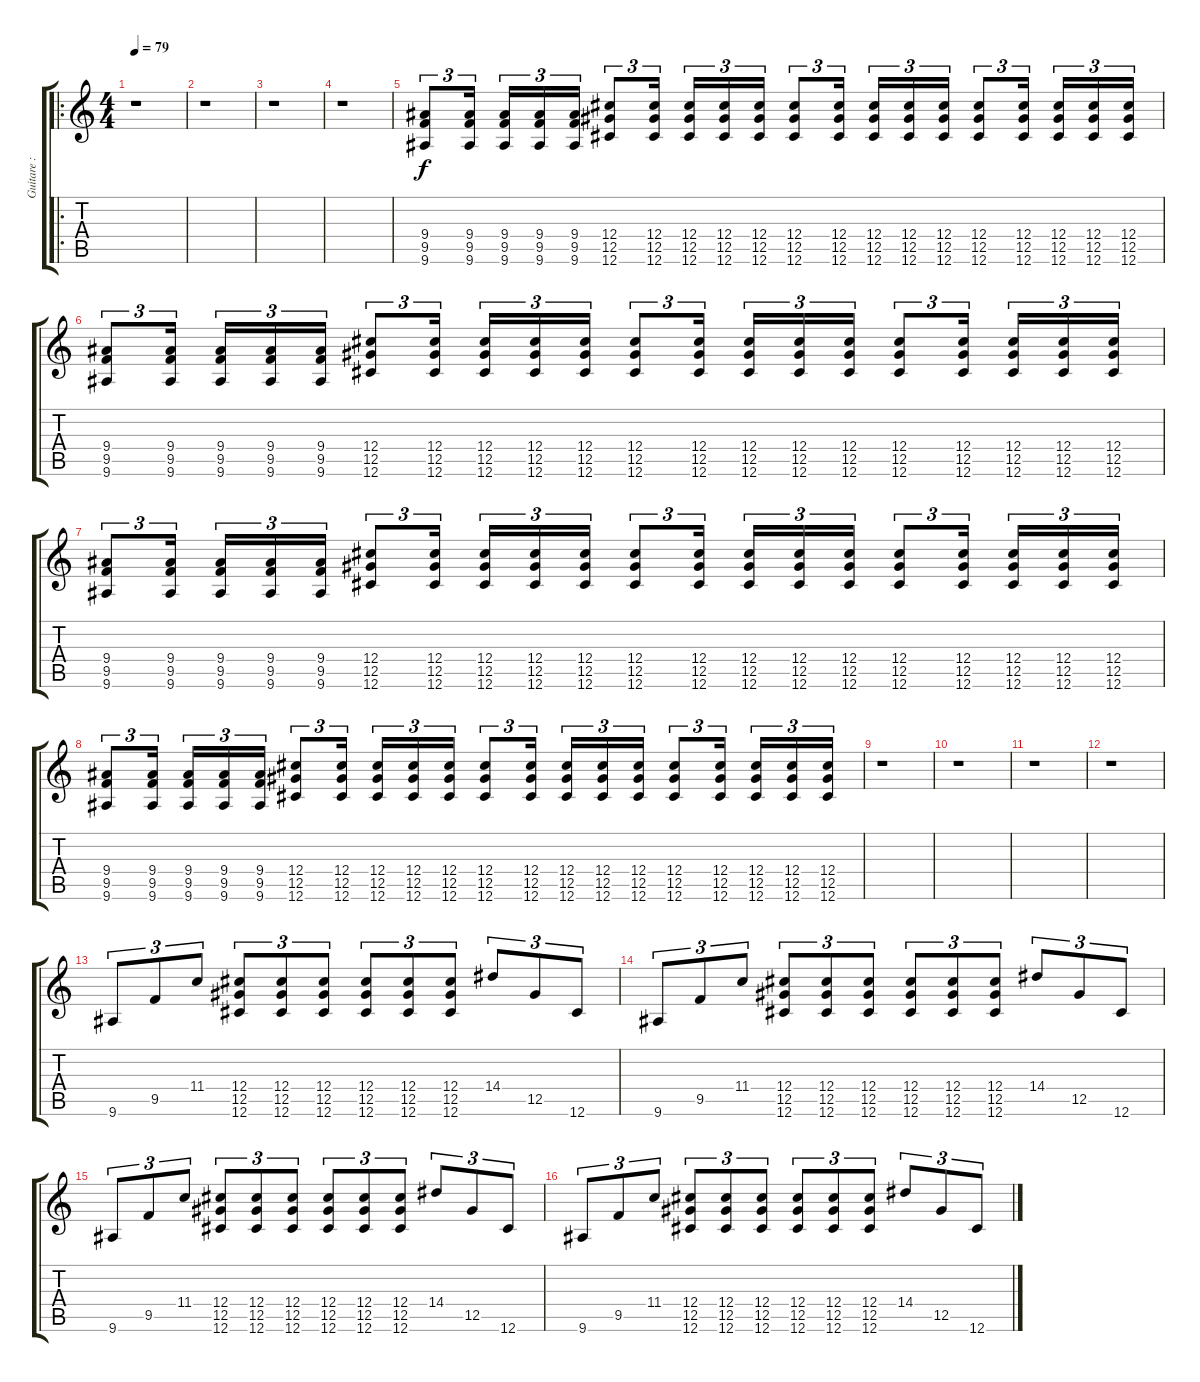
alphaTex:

\track ("Guitare : Gros Sons" "Guitare : ") {instrument distortionguitar}
\staff {score tabs}
\tuning (Eb4 Bb3 Gb3 Db3 Ab2 Db2) {hide}
\ro
\ts (4 4)
\tempo 79
\clef g2
\ks c
r.1{dy f instrument distortionguitar} |
r.1 |
r.1 |
r.1 |
(9.4 9.5 9.6).8{tu (3 2)} (9.4 9.5 9.6).16{tu (3 2)} (9.4 9.5 9.6).16{tu (3 2)} (9.4 9.5 9.6).16{tu (3 2)} (9.4 9.5 9.6).16{tu (3 2)} (12.4 12.5 12.6).8{tu (3 2)} (12.4 12.5 12.6).16{tu (3 2)} (12.4 12.5 12.6).16{tu (3 2)} (12.4 12.5 12.6).16{tu (3 2)} (12.4 12.5 12.6).16{tu (3 2)} (12.4 12.5 12.6).8{tu (3 2)} (12.4 12.5 12.6).16{tu (3 2)} (12.4 12.5 12.6).16{tu (3 2)} (12.4 12.5 12.6).16{tu (3 2)} (12.4 12.5 12.6).16{tu (3 2)} (12.4 12.5 12.6).8{tu (3 2)} (12.4 12.5 12.6).16{tu (3 2)} (12.4 12.5 12.6).16{tu (3 2)} (12.4 12.5 12.6).16{tu (3 2)} (12.4 12.5 12.6).16{tu (3 2)} |
(9.4 9.5 9.6).8{tu (3 2)} (9.4 9.5 9.6).16{tu (3 2)} (9.4 9.5 9.6).16{tu (3 2)} (9.4 9.5 9.6).16{tu (3 2)} (9.4 9.5 9.6).16{tu (3 2)} (12.4 12.5 12.6).8{tu (3 2)} (12.4 12.5 12.6).16{tu (3 2)} (12.4 12.5 12.6).16{tu (3 2)} (12.4 12.5 12.6).16{tu (3 2)} (12.4 12.5 12.6).16{tu (3 2)} (12.4 12.5 12.6).8{tu (3 2)} (12.4 12.5 12.6).16{tu (3 2)} (12.4 12.5 12.6).16{tu (3 2)} (12.4 12.5 12.6).16{tu (3 2)} (12.4 12.5 12.6).16{tu (3 2)} (12.4 12.5 12.6).8{tu (3 2)} (12.4 12.5 12.6).16{tu (3 2)} (12.4 12.5 12.6).16{tu (3 2)} (12.4 12.5 12.6).16{tu (3 2)} (12.4 12.5 12.6).16{tu (3 2)} |
(9.4 9.5 9.6).8{tu (3 2)} (9.4 9.5 9.6).16{tu (3 2)} (9.4 9.5 9.6).16{tu (3 2)} (9.4 9.5 9.6).16{tu (3 2)} (9.4 9.5 9.6).16{tu (3 2)} (12.4 12.5 12.6).8{tu (3 2)} (12.4 12.5 12.6).16{tu (3 2)} (12.4 12.5 12.6).16{tu (3 2)} (12.4 12.5 12.6).16{tu (3 2)} (12.4 12.5 12.6).16{tu (3 2)} (12.4 12.5 12.6).8{tu (3 2)} (12.4 12.5 12.6).16{tu (3 2)} (12.4 12.5 12.6).16{tu (3 2)} (12.4 12.5 12.6).16{tu (3 2)} (12.4 12.5 12.6).16{tu (3 2)} (12.4 12.5 12.6).8{tu (3 2)} (12.4 12.5 12.6).16{tu (3 2)} (12.4 12.5 12.6).16{tu (3 2)} (12.4 12.5 12.6).16{tu (3 2)} (12.4 12.5 12.6).16{tu (3 2)} |
(9.4 9.5 9.6).8{tu (3 2)} (9.4 9.5 9.6).16{tu (3 2)} (9.4 9.5 9.6).16{tu (3 2)} (9.4 9.5 9.6).16{tu (3 2)} (9.4 9.5 9.6).16{tu (3 2)} (12.4 12.5 12.6).8{tu (3 2)} (12.4 12.5 12.6).16{tu (3 2)} (12.4 12.5 12.6).16{tu (3 2)} (12.4 12.5 12.6).16{tu (3 2)} (12.4 12.5 12.6).16{tu (3 2)} (12.4 12.5 12.6).8{tu (3 2)} (12.4 12.5 12.6).16{tu (3 2)} (12.4 12.5 12.6).16{tu (3 2)} (12.4 12.5 12.6).16{tu (3 2)} (12.4 12.5 12.6).16{tu (3 2)} (12.4 12.5 12.6).8{tu (3 2)} (12.4 12.5 12.6).16{tu (3 2)} (12.4 12.5 12.6).16{tu (3 2)} (12.4 12.5 12.6).16{tu (3 2)} (12.4 12.5 12.6).16{tu (3 2)} |
r.1 |
r.1 |
r.1 |
r.1 |
9.6.8{tu (3 2)} 9.5.8{tu (3 2)} 11.4.8{tu (3 2)} (12.4 12.5 12.6).8{tu (3 2)} (12.4 12.5 12.6).8{tu (3 2)} (12.4 12.5 12.6).8{tu (3 2)} (12.4 12.5 12.6).8{tu (3 2)} (12.4 12.5 12.6).8{tu (3 2)} (12.4 12.5 12.6).8{tu (3 2)} 14.4.8{tu (3 2)} 12.5.8{tu (3 2)} 12.6.8{tu (3 2)} |
9.6.8{tu (3 2)} 9.5.8{tu (3 2)} 11.4.8{tu (3 2)} (12.4 12.5 12.6).8{tu (3 2)} (12.4 12.5 12.6).8{tu (3 2)} (12.4 12.5 12.6).8{tu (3 2)} (12.4 12.5 12.6).8{tu (3 2)} (12.4 12.5 12.6).8{tu (3 2)} (12.4 12.5 12.6).8{tu (3 2)} 14.4.8{tu (3 2)} 12.5.8{tu (3 2)} 12.6.8{tu (3 2)} |
9.6.8{tu (3 2)} 9.5.8{tu (3 2)} 11.4.8{tu (3 2)} (12.4 12.5 12.6).8{tu (3 2)} (12.4 12.5 12.6).8{tu (3 2)} (12.4 12.5 12.6).8{tu (3 2)} (12.4 12.5 12.6).8{tu (3 2)} (12.4 12.5 12.6).8{tu (3 2)} (12.4 12.5 12.6).8{tu (3 2)} 14.4.8{tu (3 2)} 12.5.8{tu (3 2)} 12.6.8{tu (3 2)} |
9.6.8{tu (3 2)} 9.5.8{tu (3 2)} 11.4.8{tu (3 2)} (12.4 12.5 12.6).8{tu (3 2)} (12.4 12.5 12.6).8{tu (3 2)} (12.4 12.5 12.6).8{tu (3 2)} (12.4 12.5 12.6).8{tu (3 2)} (12.4 12.5 12.6).8{tu (3 2)} (12.4 12.5 12.6).8{tu (3 2)} 14.4.8{tu (3 2)} 12.5.8{tu (3 2)} 12.6.8{tu (3 2)}
